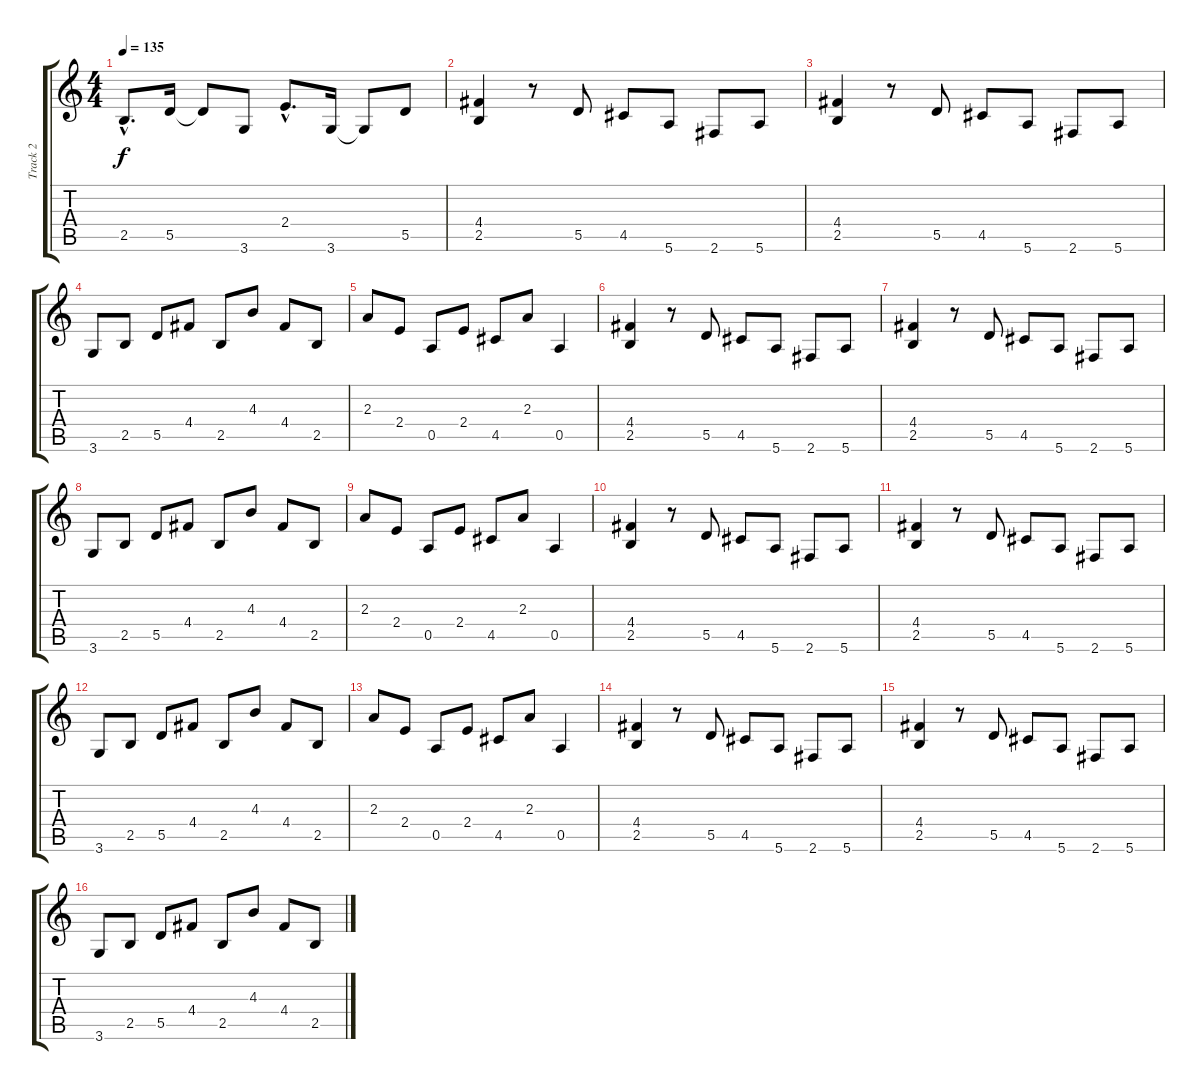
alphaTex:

\track ("Track 2" "Track 2") {instrument distortionguitar}
\staff {score tabs}
\tuning (E4 B3 G3 D3 A2 E2) {hide}
\ts (4 4)
\tempo 135
\clef g2
\ks c
2.5{hac}.8{d dy f} 5.5.16 5.5{t}.8 3.6.8 2.4{hac}.8{d} 3.6.16 3.6{t}.8 5.5.8 |
(4.4 2.5).4 r.8 5.5.8 4.5.8 5.6.8 2.6.8 5.6.8 |
(4.4 2.5).4 r.8 5.5.8 4.5.8 5.6.8 2.6.8 5.6.8 |
3.6.8 2.5.8 5.5.8 4.4.8 2.5.8 4.3.8 4.4.8 2.5.8 |
2.3.8 2.4.8 0.5.8 2.4.8 4.5.8 2.3.8 0.5.4 |
(4.4 2.5).4 r.8 5.5.8 4.5.8 5.6.8 2.6.8 5.6.8 |
(4.4 2.5).4 r.8 5.5.8 4.5.8 5.6.8 2.6.8 5.6.8 |
3.6.8 2.5.8 5.5.8 4.4.8 2.5.8 4.3.8 4.4.8 2.5.8 |
2.3.8 2.4.8 0.5.8 2.4.8 4.5.8 2.3.8 0.5.4 |
(4.4 2.5).4 r.8 5.5.8 4.5.8 5.6.8 2.6.8 5.6.8 |
(4.4 2.5).4 r.8 5.5.8 4.5.8 5.6.8 2.6.8 5.6.8 |
3.6.8 2.5.8 5.5.8 4.4.8 2.5.8 4.3.8 4.4.8 2.5.8 |
2.3.8 2.4.8 0.5.8 2.4.8 4.5.8 2.3.8 0.5.4 |
(4.4 2.5).4 r.8 5.5.8 4.5.8 5.6.8 2.6.8 5.6.8 |
(4.4 2.5).4 r.8 5.5.8 4.5.8 5.6.8 2.6.8 5.6.8 |
3.6.8 2.5.8 5.5.8 4.4.8 2.5.8 4.3.8 4.4.8 2.5.8
